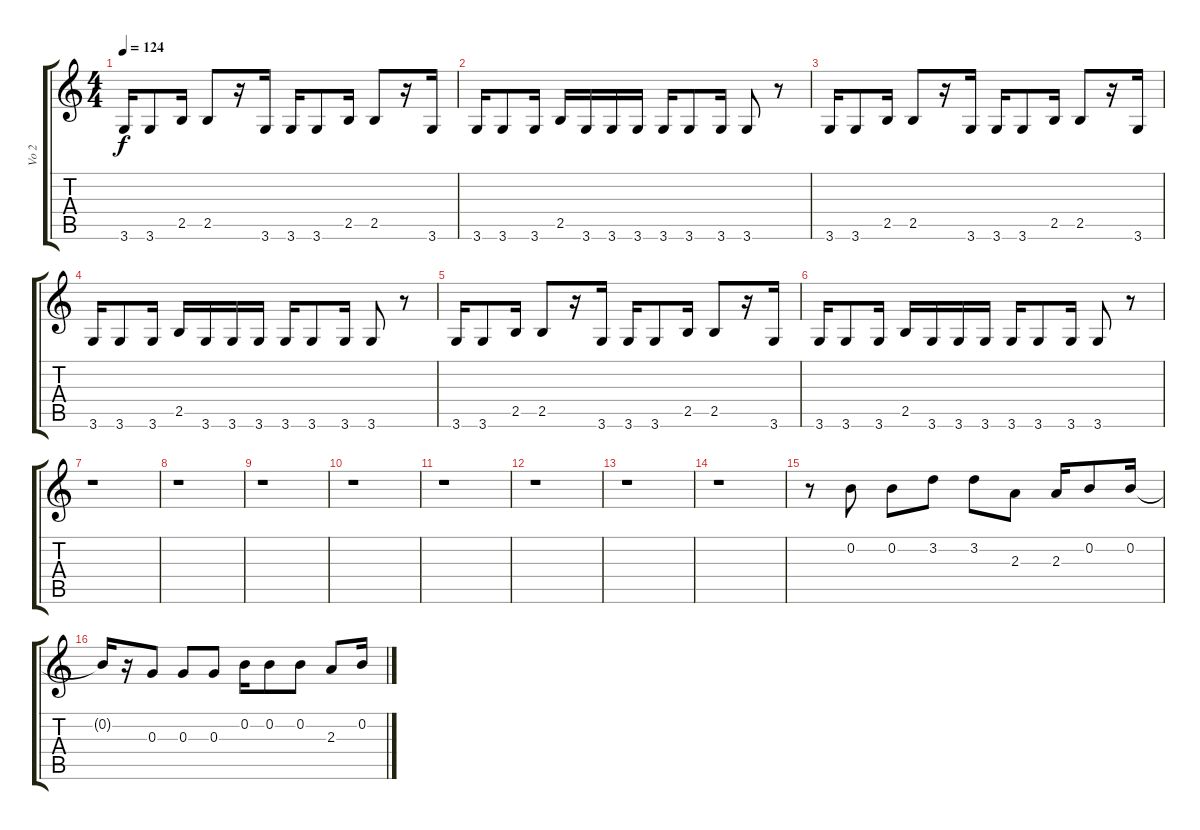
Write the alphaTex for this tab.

\track ("Vo 2" "Vo 2") {instrument acousticguitarnylon}
\staff {score tabs}
\tuning (E4 B3 G3 D3 A2 E2) {hide}
\ts (4 4)
\tempo 124
\clef g2
\ks c
3.6.16{dy f} 3.6.8 2.5.16 2.5.8 r.16 3.6.16 3.6.16 3.6.8 2.5.16 2.5.8 r.16 3.6.16 |
3.6.16 3.6.8 3.6.16 2.5.16 3.6.16 3.6.16 3.6.16 3.6.16 3.6.8 3.6.16 3.6.8 r.8 |
3.6.16 3.6.8 2.5.16 2.5.8 r.16 3.6.16 3.6.16 3.6.8 2.5.16 2.5.8 r.16 3.6.16 |
3.6.16 3.6.8 3.6.16 2.5.16 3.6.16 3.6.16 3.6.16 3.6.16 3.6.8 3.6.16 3.6.8 r.8 |
3.6.16 3.6.8 2.5.16 2.5.8 r.16 3.6.16 3.6.16 3.6.8 2.5.16 2.5.8 r.16 3.6.16 |
3.6.16 3.6.8 3.6.16 2.5.16 3.6.16 3.6.16 3.6.16 3.6.16 3.6.8 3.6.16 3.6.8 r.8 |
r.1 |
r.1 |
r.1 |
r.1 |
r.1 |
r.1 |
r.1 |
r.1 |
r.8{volume 10 instrument acousticguitarnylon} 0.2.8 0.2.8 3.2.8 3.2.8 2.3.8 2.3.16 0.2.8 0.2.16 |
0.2{t}.16 r.16 0.3.8 0.3.8 0.3.8 0.2.16 0.2.8 0.2.8 2.3.8 0.2.16
